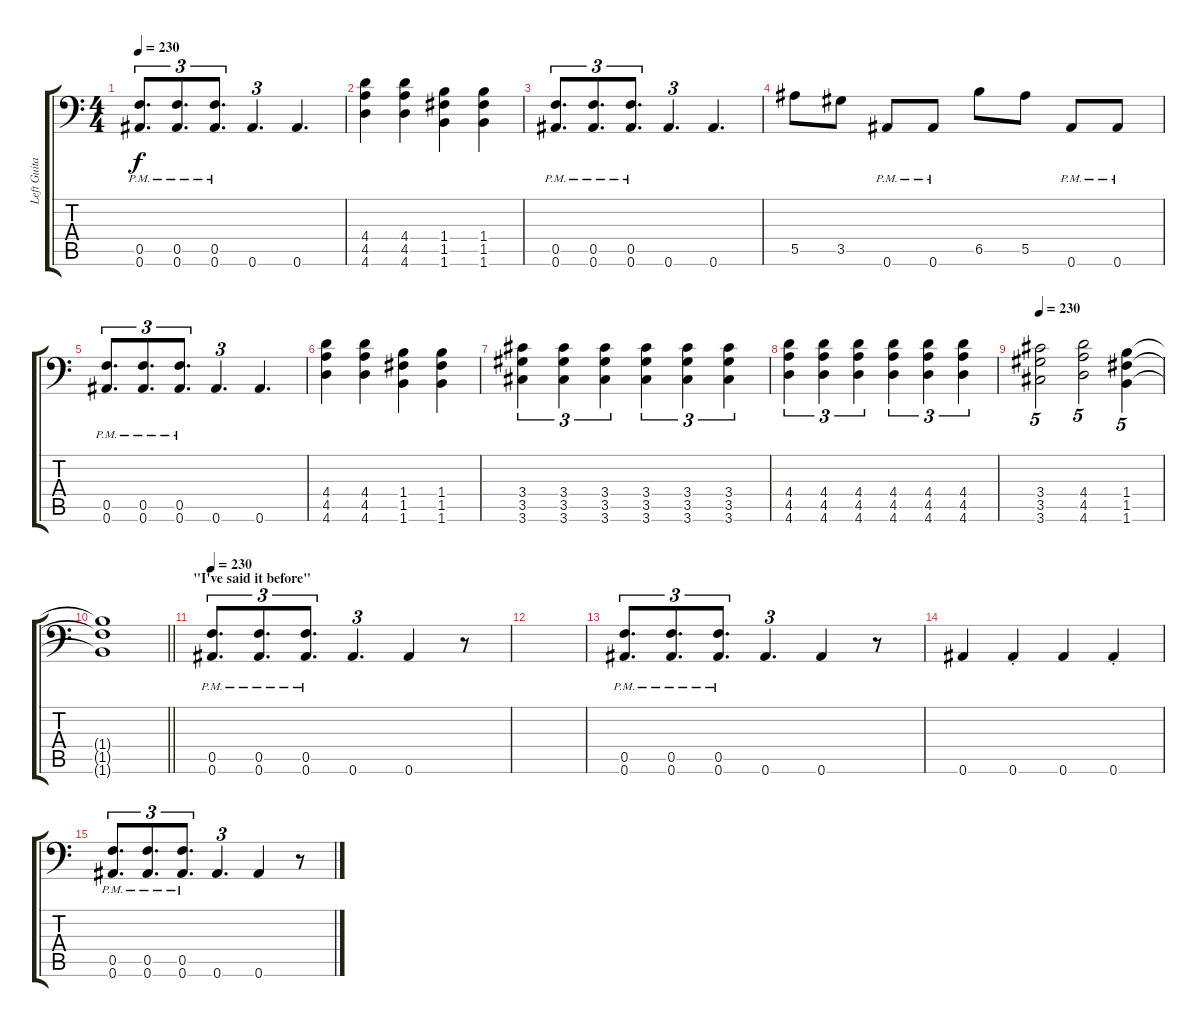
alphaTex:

\track ("Left Guitar" "Left Guita") {instrument distortionguitar}
\staff {score tabs}
\tuning (C4 G3 Eb3 Bb2 F2 Bb1) {hide}
\ts (4 4)
\tempo 230
\clef f4
\ks c
(0.5{pm} 0.6{pm}).8{d tu (3 2) dy f} (0.5{pm} 0.6{pm}).8{d tu (3 2) beam merge} (0.5{pm} 0.6{pm}).8{d tu (3 2)} 0.6.4{d tu (3 2)} 0.6.4{d} |
(4.4 4.5 4.6).4 (4.4 4.5 4.6).4 (1.4 1.5 1.6).4 (1.4 1.5 1.6).4 |
(0.5{pm} 0.6{pm}).8{d tu (3 2)} (0.5{pm} 0.6{pm}).8{d tu (3 2) beam merge} (0.5{pm} 0.6{pm}).8{d tu (3 2)} 0.6.4{d tu (3 2)} 0.6.4{d} |
5.5.8 3.5.8 0.6{pm}.8 0.6{pm}.8 6.5.8 5.5.8 0.6{pm}.8 0.6{pm}.8 |
(0.5{pm} 0.6{pm}).8{d tu (3 2)} (0.5{pm} 0.6{pm}).8{d tu (3 2) beam merge} (0.5{pm} 0.6{pm}).8{d tu (3 2)} 0.6.4{d tu (3 2)} 0.6.4{d} |
(4.4 4.5 4.6).4 (4.4 4.5 4.6).4 (1.4 1.5 1.6).4 (1.4 1.5 1.6).4 |
(3.4 3.5 3.6).4{tu (3 2)} (3.4 3.5 3.6).4{tu (3 2)} (3.4 3.5 3.6).4{tu (3 2)} (3.4 3.5 3.6).4{tu (3 2)} (3.4 3.5 3.6).4{tu (3 2)} (3.4 3.5 3.6).4{tu (3 2)} |
(4.4 4.5 4.6).4{tu (3 2)} (4.4 4.5 4.6).4{tu (3 2)} (4.4 4.5 4.6).4{tu (3 2)} (4.4 4.5 4.6).4{tu (3 2)} (4.4 4.5 4.6).4{tu (3 2)} (4.4 4.5 4.6).4{tu (3 2)} |
\tempo 230
(3.4 3.5 3.6).2{tu (5 4)} (4.4 4.5 4.6).2{tu (5 4)} (1.4 1.5 1.6).4{tu (5 4)} |
\barLineRight lightlight
(1.4{t} 1.5{t} 1.6{t}).1 |
\section ("" "\"I've said it before\"")
\tempo 230
(0.5{pm} 0.6{pm}).8{d tu (3 2)} (0.5{pm} 0.6{pm}).8{d tu (3 2)} (0.5{pm} 0.6{pm}).8{d tu (3 2)} 0.6.4{d tu (3 2)} 0.6.4 r.8 |
|
(0.5{pm} 0.6{pm}).8{d tu (3 2)} (0.5{pm} 0.6{pm}).8{d tu (3 2)} (0.5{pm} 0.6{pm}).8{d tu (3 2)} 0.6.4{d tu (3 2)} 0.6.4 r.8 |
0.6.4 0.6{st}.4 0.6.4 0.6{st}.4 |
(0.5{pm} 0.6{pm}).8{d tu (3 2)} (0.5{pm} 0.6{pm}).8{d tu (3 2)} (0.5{pm} 0.6{pm}).8{d tu (3 2)} 0.6.4{d tu (3 2)} 0.6.4 r.8
